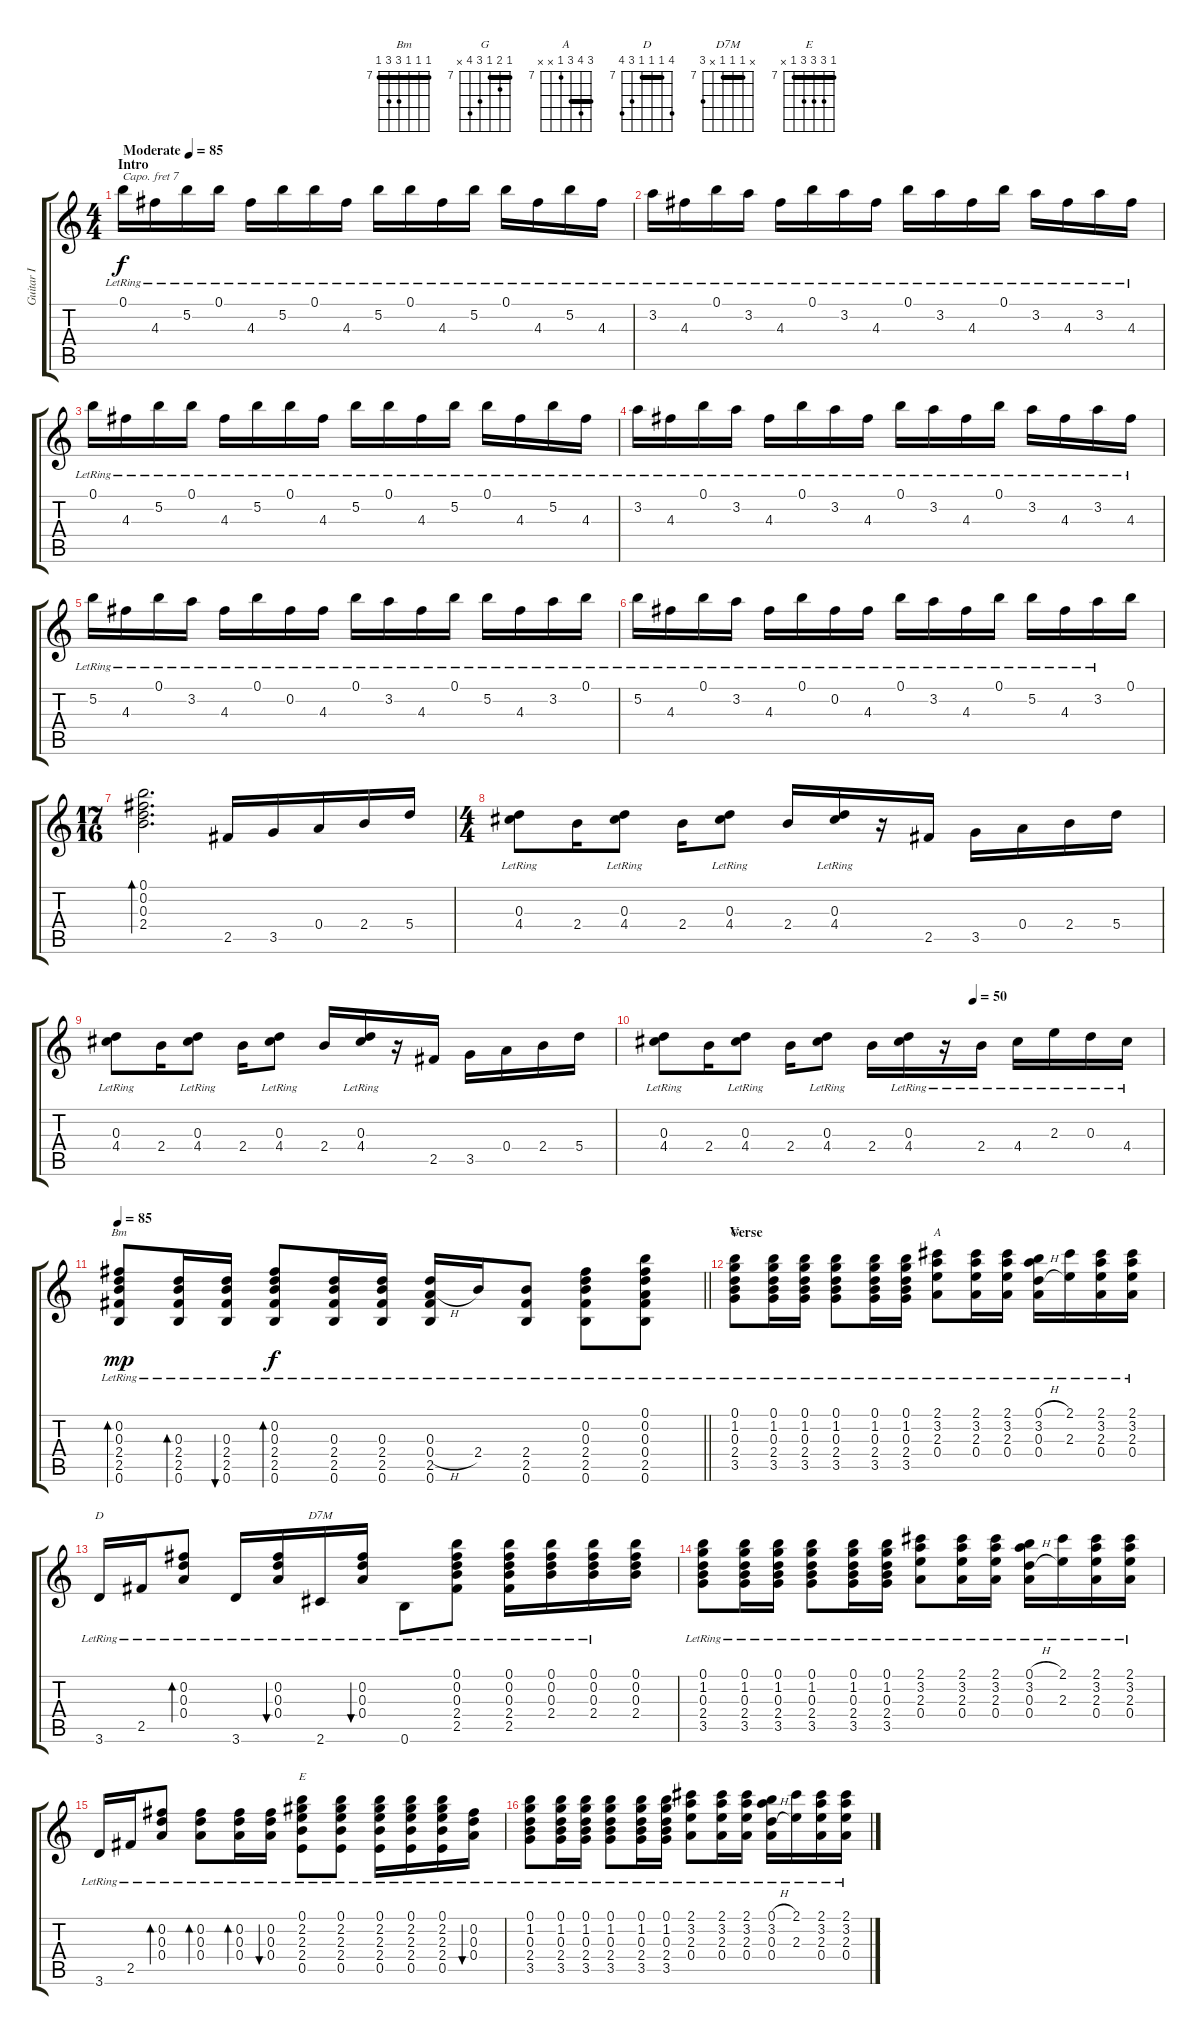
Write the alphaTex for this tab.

\track ("Guitar I" "Guitar I") {instrument acousticguitarsteel}
\staff {score tabs}
\capo 7
\tuning (E4 B3 G3 D3 A2 E2) {hide}
\chord ("Bm" 7 7 7 9 9 7) {firstfret 7 barre 7}
\chord ("G" 7 8 7 9 10 x) {firstfret 7 barre 7}
\chord ("A" 9 10 9 7 x x) {firstfret 7 barre 9}
\chord ("D" 10 7 7 7 9 10) {firstfret 7 barre 7}
\chord ("D7M" x 7 7 7 x 9) {firstfret 7 barre 7}
\chord ("E" 7 9 9 9 7 x) {firstfret 7 barre 7}
\ts (4 4)
\section ("" "Intro")
\tempo (85 "Moderate")
\clef g2
\ks c
0.1{lr}.16{dy f instrument acousticguitarsteel} 4.3{lr}.16 5.2{lr}.16 0.1{lr}.16 4.3{lr}.16 5.2{lr}.16 0.1{lr}.16 4.3{lr}.16 5.2{lr}.16 0.1{lr}.16 4.3{lr}.16 5.2{lr}.16 0.1{lr}.16 4.3{lr}.16 5.2{lr}.16 4.3{lr}.16 |
3.2{lr}.16 4.3{lr}.16 0.1{lr}.16 3.2{lr}.16 4.3{lr}.16 0.1{lr}.16 3.2{lr}.16 4.3{lr}.16 0.1{lr}.16 3.2{lr}.16 4.3{lr}.16 0.1{lr}.16 3.2{lr}.16 4.3{lr}.16 3.2{lr}.16 4.3{lr}.16 |
0.1{lr}.16 4.3{lr}.16 5.2{lr}.16 0.1{lr}.16 4.3{lr}.16 5.2{lr}.16 0.1{lr}.16 4.3{lr}.16 5.2{lr}.16 0.1{lr}.16 4.3{lr}.16 5.2{lr}.16 0.1{lr}.16 4.3{lr}.16 5.2{lr}.16 4.3{lr}.16 |
3.2{lr}.16 4.3{lr}.16 0.1{lr}.16 3.2{lr}.16 4.3{lr}.16 0.1{lr}.16 3.2{lr}.16 4.3{lr}.16 0.1{lr}.16 3.2{lr}.16 4.3{lr}.16 0.1{lr}.16 3.2{lr}.16 4.3{lr}.16 3.2{lr}.16 4.3{lr}.16 |
5.2{lr}.16 4.3{lr}.16 0.1{lr}.16 3.2{lr}.16 4.3{lr}.16 0.1{lr}.16 0.2{lr}.16 4.3{lr}.16 0.1{lr}.16 3.2{lr}.16 4.3{lr}.16 0.1{lr}.16 5.2{lr}.16 4.3{lr}.16 3.2{lr}.16 0.1{lr}.16 |
5.2{lr}.16 4.3{lr}.16 0.1{lr}.16 3.2{lr}.16 4.3{lr}.16 0.1{lr}.16 0.2{lr}.16 4.3{lr}.16 0.1{lr}.16 3.2{lr}.16 4.3{lr}.16 0.1{lr}.16 5.2{lr}.16 4.3{lr}.16 3.2{lr}.16 0.1.16 |
\ts (17 16)
(0.1 0.2 0.3 2.4).2{d bd 240} 2.5.16{beam merge} 3.5.16{beam merge} 0.4.16{beam merge} 2.4.16{beam merge} 5.4.16 |
\ts (4 4)
(0.3{lr} 4.4).8 2.4.16 (0.3{lr} 4.4).8 2.4.16 (0.3{lr} 4.4).8 2.4.16 (0.3{lr} 4.4).16 r.16 2.5.16 3.5.16 0.4.16 2.4.16 5.4.16 |
(0.3{lr} 4.4).8 2.4.16 (0.3{lr} 4.4).8 2.4.16 (0.3{lr} 4.4).8 2.4.16 (0.3{lr} 4.4).16 r.16 2.5.16 3.5.16 0.4.16 2.4.16 5.4.16 |
\tempo (50 0.625)
(0.3{lr} 4.4).8 2.4.16 (0.3{lr} 4.4).8 2.4.16 (0.3{lr} 4.4).8 2.4.16 (0.3{lr} 4.4).16 r.16 2.4{lr}.16 4.4{lr}.16 2.3{lr}.16 0.3{lr}.16 4.4{lr}.16 |
\tempo 85
\barLineRight lightlight
(0.2{lr} 0.3{lr} 2.4{lr} 2.5{lr} 0.6{lr}).8{bd 30 ch "Bm" dy mp} (0.3{lr} 2.4{lr} 2.5{lr} 0.6{lr}).16{bd 30} (0.3{lr} 2.4{lr} 2.5{lr} 0.6{lr}).16{bu 30} (0.2{lr} 0.3{lr} 2.4{lr} 2.5{lr} 0.6{lr}).8{bd 30 dy f} (0.3{lr} 2.4{lr} 2.5{lr} 0.6{lr}).16 (0.3{lr} 2.4{lr} 2.5{lr} 0.6{lr}).16 (0.3{lr} 0.4{h lr} 2.5{lr} 0.6{lr}).16 2.4{lr}.16 (2.4{lr} 2.5{lr} 0.6{lr}).8 (0.2{lr} 0.3{lr} 2.4{lr} 2.5{lr} 0.6{lr}).8 (0.1{lr} 0.2{lr} 0.3{lr} 0.4{lr} 2.5{lr} 0.6{lr}).8 |
\section ("" "Verse")
(0.1{lr} 1.2{lr} 0.3{lr} 2.4{lr} 3.5{lr}).8{ch "G"} (0.1{lr} 1.2{lr} 0.3{lr} 2.4{lr} 3.5{lr}).16 (0.1{lr} 1.2{lr} 0.3{lr} 2.4{lr} 3.5{lr}).16 (0.1{lr} 1.2{lr} 0.3{lr} 2.4{lr} 3.5{lr}).8 (0.1{lr} 1.2{lr} 0.3{lr} 2.4{lr} 3.5{lr}).16 (0.1{lr} 1.2{lr} 0.3{lr} 2.4{lr} 3.5).16 (2.1{lr} 3.2{lr} 2.3{lr} 0.4{lr}).8{ch "A"} (2.1{lr} 3.2{lr} 2.3{lr} 0.4{lr}).16 (2.1{lr} 3.2{lr} 2.3{lr} 0.4{lr}).16 (0.1{h lr} 3.2{lr} 0.3{h lr} 0.4{lr}).16 (2.1{lr} 2.3).16 (2.1{lr} 3.2{lr} 2.3{lr} 0.4{lr}).16 (2.1{lr} 3.2{lr} 2.3{lr} 0.4{lr}).16 |
3.6{lr}.16{ch "D"} 2.5{lr}.16 (0.2{lr} 0.3{lr} 0.4{lr}).8{bd 30} 3.6{lr}.16 (0.2{lr} 0.3{lr} 0.4{lr}).16{bu 30} 2.6{lr}.16{ch "D7M"} (0.2{lr} 0.3{lr} 0.4{lr}).16{bu 30} 0.6{lr}.8 (0.1{lr} 0.2{lr} 0.3{lr} 2.4{lr} 2.5{lr}).8 (0.1{lr} 0.2{lr} 0.3{lr} 2.4{lr} 2.5{lr}).16 (0.1{lr} 0.2{lr} 0.3{lr} 2.4{lr}).16 (0.1{lr} 0.2{lr} 0.3{lr} 2.4{lr}).16 (0.1 0.2 0.3 2.4).16 |
(0.1{lr} 1.2{lr} 0.3{lr} 2.4{lr} 3.5{lr}).8 (0.1{lr} 1.2{lr} 0.3{lr} 2.4{lr} 3.5{lr}).16 (0.1{lr} 1.2{lr} 0.3{lr} 2.4{lr} 3.5{lr}).16 (0.1{lr} 1.2{lr} 0.3{lr} 2.4{lr} 3.5{lr}).8 (0.1{lr} 1.2{lr} 0.3{lr} 2.4{lr} 3.5{lr}).16 (0.1{lr} 1.2{lr} 0.3{lr} 2.4{lr} 3.5).16 (2.1{lr} 3.2{lr} 2.3{lr} 0.4{lr}).8 (2.1{lr} 3.2{lr} 2.3{lr} 0.4{lr}).16 (2.1{lr} 3.2{lr} 2.3{lr} 0.4{lr}).16 (0.1{h lr} 3.2{lr} 0.3{h lr} 0.4{lr}).16 (2.1{lr} 2.3).16 (2.1{lr} 3.2{lr} 2.3{lr} 0.4{lr}).16 (2.1{lr} 3.2{lr} 2.3{lr} 0.4{lr}).16 |
3.6{lr}.16 2.5{lr}.16 (0.2{lr} 0.3{lr} 0.4{lr}).8{bd 30} (0.2{lr} 0.3{lr} 0.4{lr}).8{bd 30} (0.2{lr} 0.3{lr} 0.4{lr}).16{bd 30} (0.2{lr} 0.3{lr} 0.4{lr}).16{bu 30} (0.1{lr} 2.2{lr} 2.3{lr} 2.4{lr} 0.5{lr}).8{ch "E"} (0.1{lr} 2.2{lr} 2.3{lr} 2.4{lr} 0.5{lr}).8 (0.1{lr} 2.2{lr} 2.3{lr} 2.4{lr} 0.5{lr}).16 (0.1{lr} 2.2{lr} 2.3{lr} 2.4{lr} 0.5{lr}).16 (0.1{lr} 2.2{lr} 2.3{lr} 2.4{lr} 0.5{lr}).16 (0.2{lr} 0.3{lr} 0.4{lr}).16{bu 30} |
(0.1{lr} 1.2{lr} 0.3{lr} 2.4{lr} 3.5{lr}).8 (0.1{lr} 1.2{lr} 0.3{lr} 2.4{lr} 3.5{lr}).16 (0.1{lr} 1.2{lr} 0.3{lr} 2.4{lr} 3.5{lr}).16 (0.1{lr} 1.2{lr} 0.3{lr} 2.4{lr} 3.5{lr}).8 (0.1{lr} 1.2{lr} 0.3{lr} 2.4{lr} 3.5{lr}).16 (0.1{lr} 1.2{lr} 0.3{lr} 2.4{lr} 3.5).16 (2.1{lr} 3.2{lr} 2.3{lr} 0.4{lr}).8 (2.1{lr} 3.2{lr} 2.3{lr} 0.4{lr}).16 (2.1{lr} 3.2{lr} 2.3{lr} 0.4{lr}).16 (0.1{h lr} 3.2{lr} 0.3{h lr} 0.4{lr}).16 (2.1{lr} 2.3).16 (2.1{lr} 3.2{lr} 2.3{lr} 0.4{lr}).16 (2.1{lr} 3.2{lr} 2.3{lr} 0.4{lr}).16
